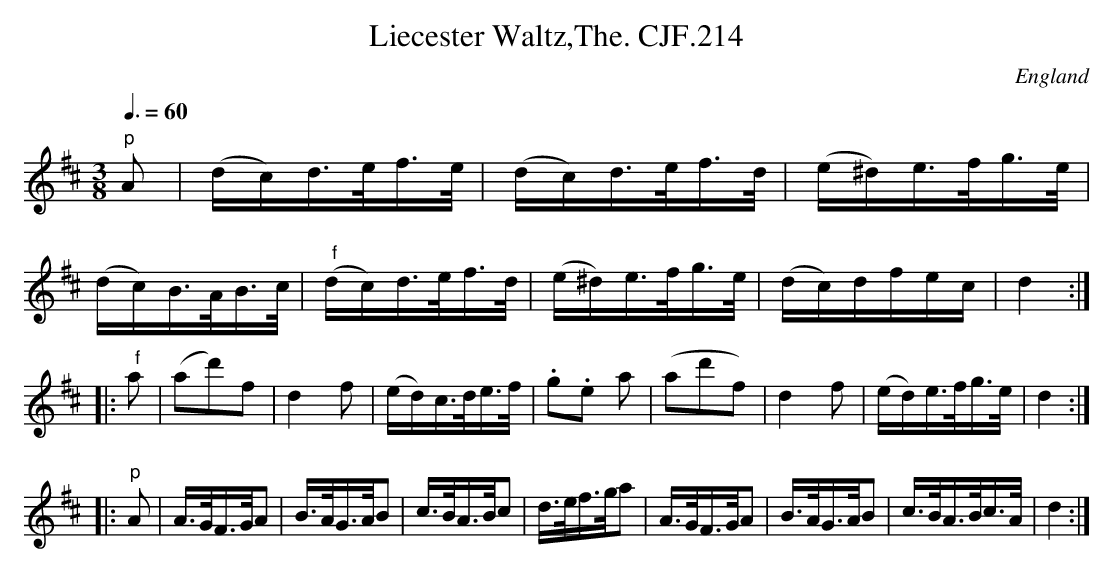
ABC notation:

X:1
T:Liecester Waltz,The. CJF.214
L:1/16
M:3/8
O:England
Q:3/8=60
K:D
"p"A2|(dc)d>ef>e|(dc)d>ef>d|(e^d)e>fg>e|(dc)B>AB>c|\
" f"(dc)d>ef>d|(e^d)e>fg>e|(dc)dfec|d4:|!
|:" f"a2|(a2d'2)f2|d4f2|(ed)c>de>f|.g2.e2 a2|\
(a2d'2f2)|d4f2|(ed)e>fg>e|d4:|!
|:"p"A2|A>GF>GA2|B>AG>AB2|c>BA>Bc2|d>ef>ga2|\
A>GF>GA2|B>AG>AB2|c>BA>Bc>A|d4:|
